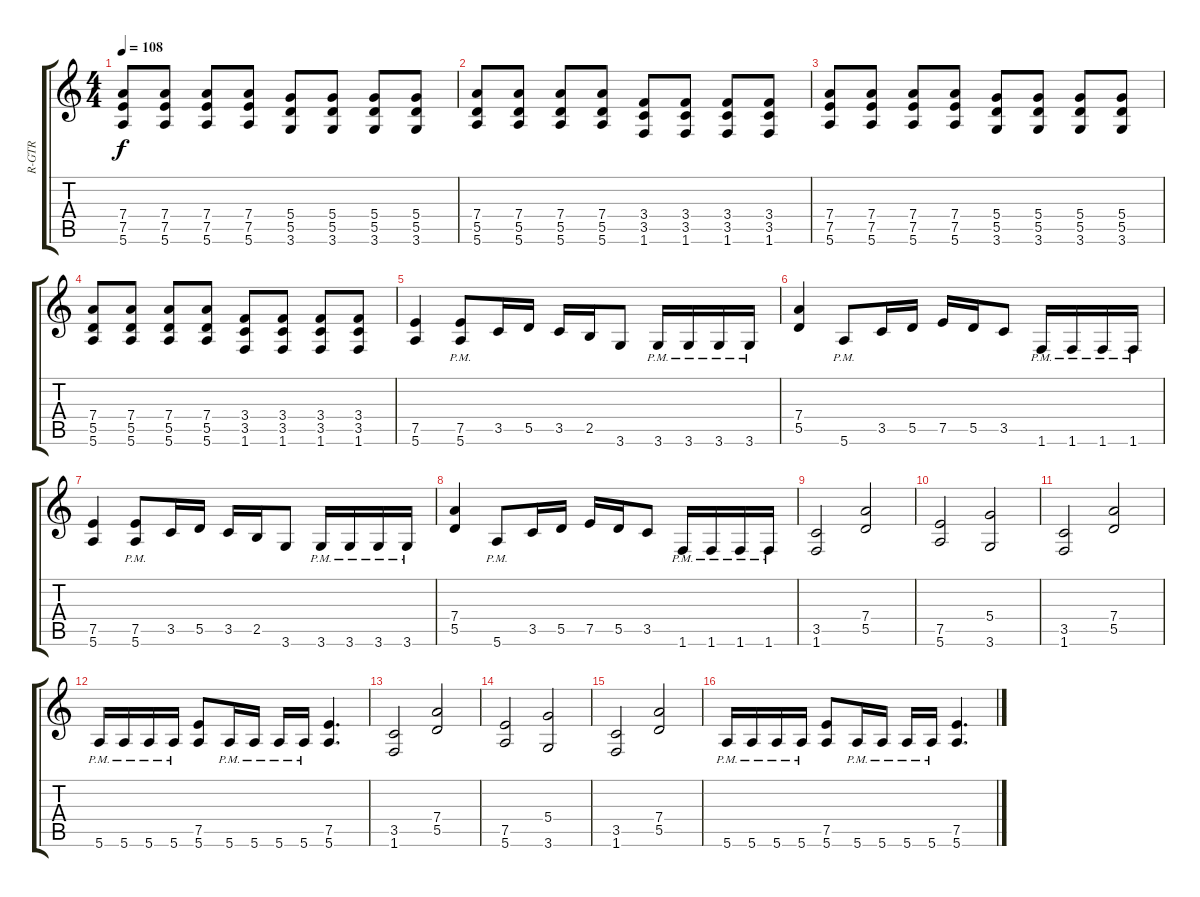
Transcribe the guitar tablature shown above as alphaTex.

\track ("R-GTR" "R-GTR") {instrument distortionguitar}
\staff {score tabs}
\tuning (E4 B3 G3 D3 A2 E2) {hide}
\ts (4 4)
\tempo 108
\clef g2
\ks c
(7.4 7.5 5.6).8{dy f} (7.4 7.5 5.6).8 (7.4 7.5 5.6).8 (7.4 7.5 5.6).8 (5.4 5.5 3.6).8 (5.4 5.5 3.6).8 (5.4 5.5 3.6).8 (5.4 5.5 3.6).8 |
(7.4 5.5 5.6).8 (7.4 5.5 5.6).8 (7.4 5.5 5.6).8 (7.4 5.5 5.6).8 (3.4 3.5 1.6).8 (3.4 3.5 1.6).8 (3.4 3.5 1.6).8 (3.4 3.5 1.6).8 |
(7.4 7.5 5.6).8 (7.4 7.5 5.6).8 (7.4 7.5 5.6).8 (7.4 7.5 5.6).8 (5.4 5.5 3.6).8 (5.4 5.5 3.6).8 (5.4 5.5 3.6).8 (5.4 5.5 3.6).8 |
(7.4 5.5 5.6).8 (7.4 5.5 5.6).8 (7.4 5.5 5.6).8 (7.4 5.5 5.6).8 (3.4 3.5 1.6).8 (3.4 3.5 1.6).8 (3.4 3.5 1.6).8 (3.4 3.5 1.6).8 |
(7.5 5.6).4 (7.5{pm} 5.6{pm}).8 3.5.16 5.5.16 3.5.16 2.5.16 3.6.8 3.6{pm}.16 3.6{pm}.16 3.6{pm}.16 3.6{pm}.16 |
(7.4 5.5).4 5.6{pm}.8 3.5.16 5.5.16 7.5.16 5.5.16 3.5.8 1.6{pm}.16 1.6{pm}.16 1.6{pm}.16 1.6{pm}.16 |
(7.5 5.6).4 (7.5{pm} 5.6{pm}).8 3.5.16 5.5.16 3.5.16 2.5.16 3.6.8 3.6{pm}.16 3.6{pm}.16 3.6{pm}.16 3.6{pm}.16 |
(7.4 5.5).4 5.6{pm}.8 3.5.16 5.5.16 7.5.16 5.5.16 3.5.8 1.6{pm}.16 1.6{pm}.16 1.6{pm}.16 1.6{pm}.16 |
(3.5 1.6).2 (7.4 5.5).2 |
(7.5 5.6).2 (5.4 3.6).2 |
(3.5 1.6).2 (7.4 5.5).2 |
5.6{pm}.16 5.6{pm}.16 5.6{pm}.16 5.6{pm}.16 (7.5 5.6).8 5.6{pm}.16 5.6{pm}.16 5.6{pm}.16 5.6{pm}.16 (7.5 5.6).4{d} |
(3.5 1.6).2 (7.4 5.5).2 |
(7.5 5.6).2 (5.4 3.6).2 |
(3.5 1.6).2 (7.4 5.5).2 |
5.6{pm}.16 5.6{pm}.16 5.6{pm}.16 5.6{pm}.16 (7.5 5.6).8 5.6{pm}.16 5.6{pm}.16 5.6{pm}.16 5.6{pm}.16 (7.5 5.6).4{d}
